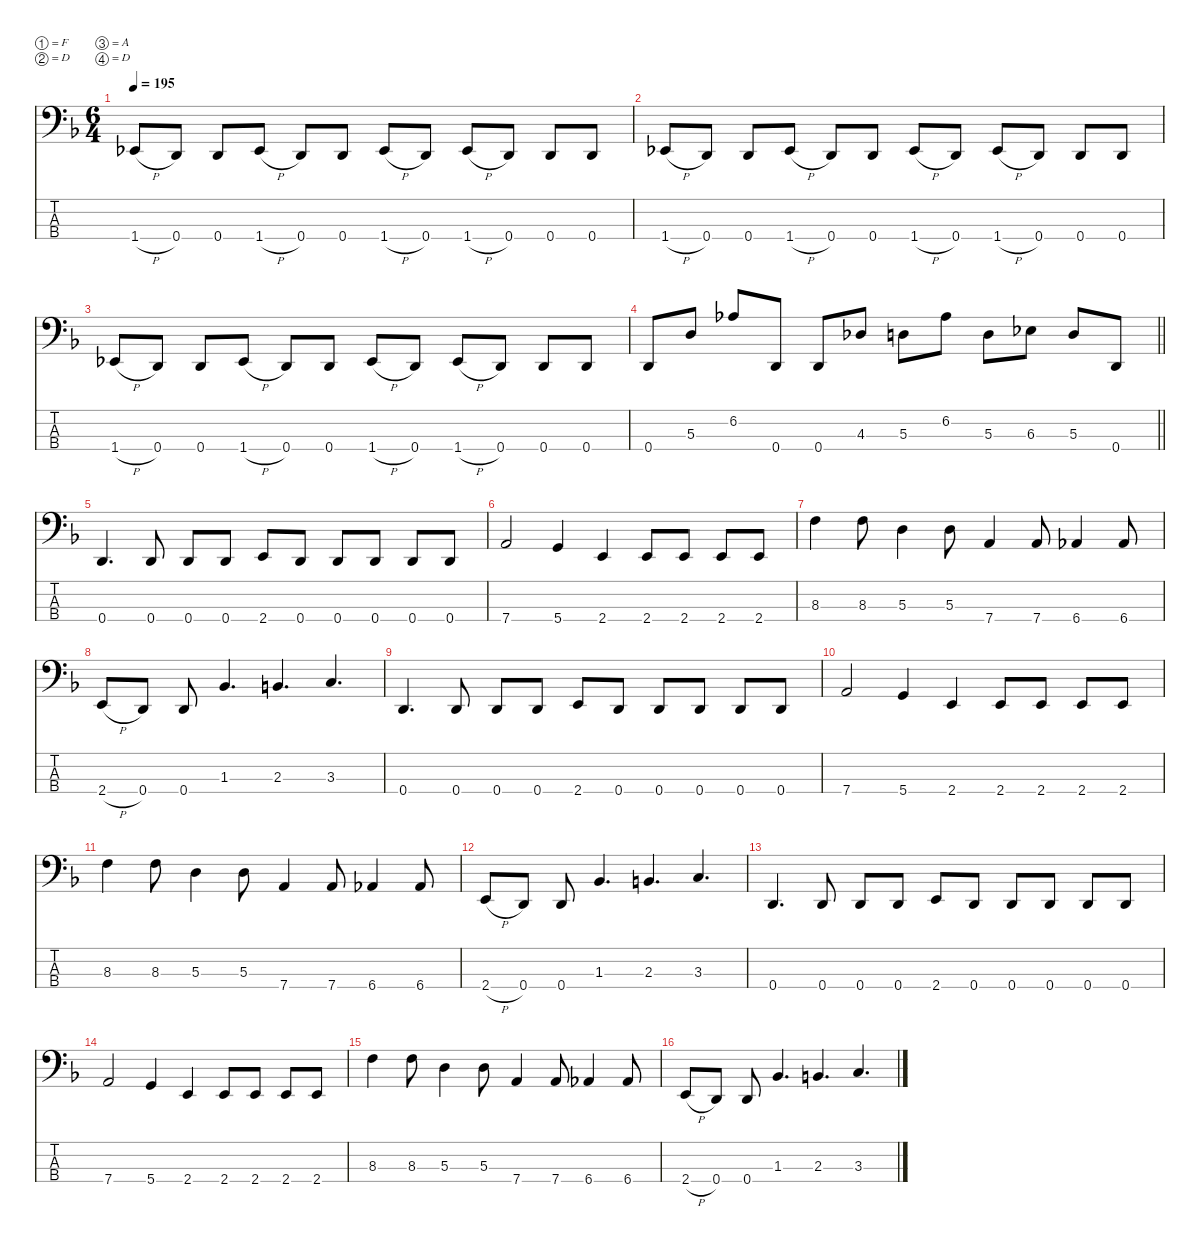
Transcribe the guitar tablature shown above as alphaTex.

\defaultSystemsLayout 4
\hideDynamics
\bracketExtendMode nobrackets
\singleTrackTrackNamePolicy hidden
\multiTrackTrackNamePolicy hidden
\firstSystemTrackNameMode fullname
\firstSystemTrackNameOrientation horizontal
\otherSystemsTrackNameOrientation horizontal
\track ("Bass" "el.bs.") {defaultSystemsLayout 4 instrument electricbassfinger}
\staff {score tabs}
\tuning (F2 D2 A1 D1)
\ts (6 4)
\tempo 195
\clef f4
\ks dminor
1.4{h acc b}.8{dy f beam Up} 0.4{acc forcenatural}.8{beam Up} 0.4{acc forcenatural}.8{beam Up} 1.4{h acc b}.8{beam Up} 0.4{acc forcenatural}.8{beam Up} 0.4{acc forcenatural}.8{beam Up} 1.4{h acc b}.8{beam Up} 0.4{acc forcenatural}.8{beam Up} 1.4{h acc b}.8{beam Up} 0.4{acc forcenatural}.8{beam Up} 0.4{acc forcenatural}.8{beam Up} 0.4{acc forcenatural}.8{beam Up} |
1.4{h acc b}.8{beam Up} 0.4{acc forcenatural}.8{beam Up} 0.4{acc forcenatural}.8{beam Up} 1.4{h acc b}.8{beam Up} 0.4{acc forcenatural}.8{beam Up} 0.4{acc forcenatural}.8{beam Up} 1.4{h acc b}.8{beam Up} 0.4{acc forcenatural}.8{beam Up} 1.4{h acc b}.8{beam Up} 0.4{acc forcenatural}.8{beam Up} 0.4{acc forcenatural}.8{beam Up} 0.4{acc forcenatural}.8{beam Up} |
1.4{h acc b}.8{beam Up} 0.4{acc forcenatural}.8{beam Up} 0.4{acc forcenatural}.8{beam Up} 1.4{h acc b}.8{beam Up} 0.4{acc forcenatural}.8{beam Up} 0.4{acc forcenatural}.8{beam Up} 1.4{h acc b}.8{beam Up} 0.4{acc forcenatural}.8{beam Up} 1.4{h acc b}.8{beam Up} 0.4{acc forcenatural}.8{beam Up} 0.4{acc forcenatural}.8{beam Up} 0.4{acc forcenatural}.8{beam Up} |
\barLineRight lightlight
0.4{acc forcenatural}.8{beam Up} 5.3{acc forcenatural}.8{beam Up} 6.2{acc b}.8{beam Up} 0.4{acc forcenatural}.8{beam Up} 0.4{acc forcenatural}.8{beam Up} 4.3{acc b}.8{beam Up} 5.3{acc forcenatural}.8{beam Down} 6.2{acc b}.8{beam Down} 5.3{acc forcenatural}.8{beam Down} 6.3{acc b}.8{beam Up} 5.3{acc forcenatural}.8{beam Up} 0.4{acc forcenatural}.8{beam Up} |
0.4{acc forcenatural}.4{d beam Up} 0.4{acc forcenatural}.8{beam Up} 0.4{acc forcenatural}.8{beam Up} 0.4{acc forcenatural}.8{beam Up} 2.4{acc forcenatural}.8{beam Up} 0.4{acc forcenatural}.8{beam Up} 0.4{acc forcenatural}.8{beam Up} 0.4{acc forcenatural}.8{beam Up} 0.4{acc forcenatural}.8{beam Up} 0.4{acc forcenatural}.8{beam Up} |
7.4{acc forcenatural}.2{beam Up} 5.4{acc forcenatural}.4{beam Up} 2.4{acc forcenatural}.4{beam Up} 2.4{acc forcenatural}.8{beam Up} 2.4{acc forcenatural}.8{beam Up} 2.4{acc forcenatural}.8{beam Up} 2.4{acc forcenatural}.8{beam Up} |
8.3{acc forcenatural}.4{beam Down} 8.3{acc forcenatural}.8{beam Down} 5.3{acc forcenatural}.4{beam Down} 5.3{acc forcenatural}.8{beam Down} 7.4{acc forcenatural}.4{beam Up} 7.4{acc forcenatural}.8{beam Up} 6.4{acc b}.4{beam Up} 6.4{acc b}.8{beam Up} |
2.4{h acc forcenatural}.8{beam Up} 0.4{acc forcenatural}.8{beam Up} 0.4{acc forcenatural}.8{beam Up} 1.3{acc b}.4{d beam Up} 2.3{acc forcenatural}.4{d beam Up} 3.3{acc forcenatural}.4{d beam Up} |
0.4{acc forcenatural}.4{d beam Up} 0.4{acc forcenatural}.8{beam Up} 0.4{acc forcenatural}.8{beam Up} 0.4{acc forcenatural}.8{beam Up} 2.4{acc forcenatural}.8{beam Up} 0.4{acc forcenatural}.8{beam Up} 0.4{acc forcenatural}.8{beam Up} 0.4{acc forcenatural}.8{beam Up} 0.4{acc forcenatural}.8{beam Up} 0.4{acc forcenatural}.8{beam Up} |
7.4{acc forcenatural}.2{beam Up} 5.4{acc forcenatural}.4{beam Up} 2.4{acc forcenatural}.4{beam Up} 2.4{acc forcenatural}.8{beam Up} 2.4{acc forcenatural}.8{beam Up} 2.4{acc forcenatural}.8{beam Up} 2.4{acc forcenatural}.8{beam Up} |
8.3{acc forcenatural}.4{beam Down} 8.3{acc forcenatural}.8{beam Down} 5.3{acc forcenatural}.4{beam Down} 5.3{acc forcenatural}.8{beam Down} 7.4{acc forcenatural}.4{beam Up} 7.4{acc forcenatural}.8{beam Up} 6.4{acc b}.4{beam Up} 6.4{acc b}.8{beam Up} |
2.4{h acc forcenatural}.8{beam Up} 0.4{acc forcenatural}.8{beam Up} 0.4{acc forcenatural}.8{beam Up} 1.3{acc b}.4{d beam Up} 2.3{acc forcenatural}.4{d beam Up} 3.3{acc forcenatural}.4{d beam Up} |
0.4{acc forcenatural}.4{d beam Up} 0.4{acc forcenatural}.8{beam Up} 0.4{acc forcenatural}.8{beam Up} 0.4{acc forcenatural}.8{beam Up} 2.4{acc forcenatural}.8{beam Up} 0.4{acc forcenatural}.8{beam Up} 0.4{acc forcenatural}.8{beam Up} 0.4{acc forcenatural}.8{beam Up} 0.4{acc forcenatural}.8{beam Up} 0.4{acc forcenatural}.8{beam Up} |
7.4{acc forcenatural}.2{beam Up} 5.4{acc forcenatural}.4{beam Up} 2.4{acc forcenatural}.4{beam Up} 2.4{acc forcenatural}.8{beam Up} 2.4{acc forcenatural}.8{beam Up} 2.4{acc forcenatural}.8{beam Up} 2.4{acc forcenatural}.8{beam Up} |
8.3{acc forcenatural}.4{beam Down} 8.3{acc forcenatural}.8{beam Down} 5.3{acc forcenatural}.4{beam Down} 5.3{acc forcenatural}.8{beam Down} 7.4{acc forcenatural}.4{beam Up} 7.4{acc forcenatural}.8{beam Up} 6.4{acc b}.4{beam Up} 6.4{acc b}.8{beam Up} |
2.4{h acc forcenatural}.8{beam Up} 0.4{acc forcenatural}.8{beam Up} 0.4{acc forcenatural}.8{beam Up} 1.3{acc b}.4{d beam Up} 2.3{acc forcenatural}.4{d beam Up} 3.3{acc forcenatural}.4{d beam Up}
